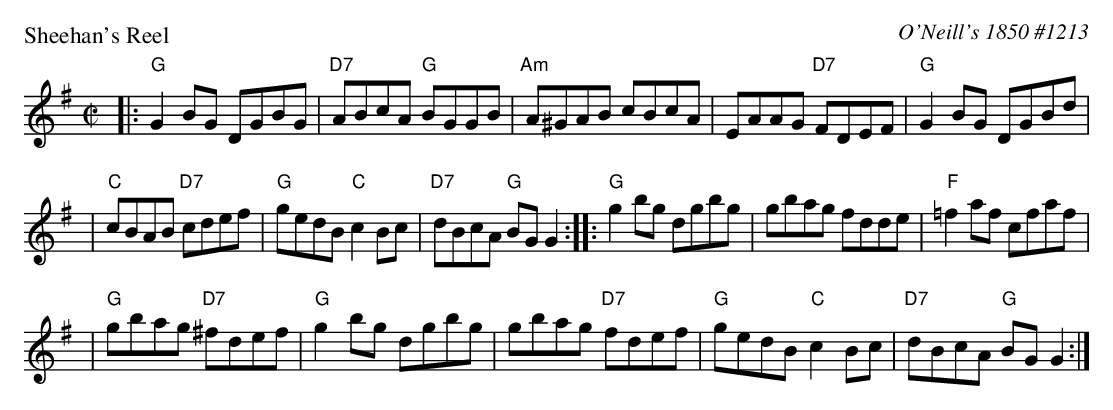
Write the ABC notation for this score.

X:1
P: Sheehan's Reel
O: O'Neill's 1850 #1213
M: C|
L: 1/8
K:G
|: "G"G2BG DGBG | "D7"ABcA "G"BGGB | "Am"A^GAB cBcA | EAAG "D7"FDEF | "G"G2BG DGBd |
| "C"cBAB "D7"cdef | "G"gedB "C"c2Bc | "D7"dBcA "G"BGG2 :: "G"g2bg dgbg | gbag fdde | "F"=f2af cfaf |
| "G"gbag "D7"^fdef | "G"g2bg dgbg | gbag "D7"fdef | "G"gedB "C"c2Bc | "D7"dBcA "G"BGG2 :|
